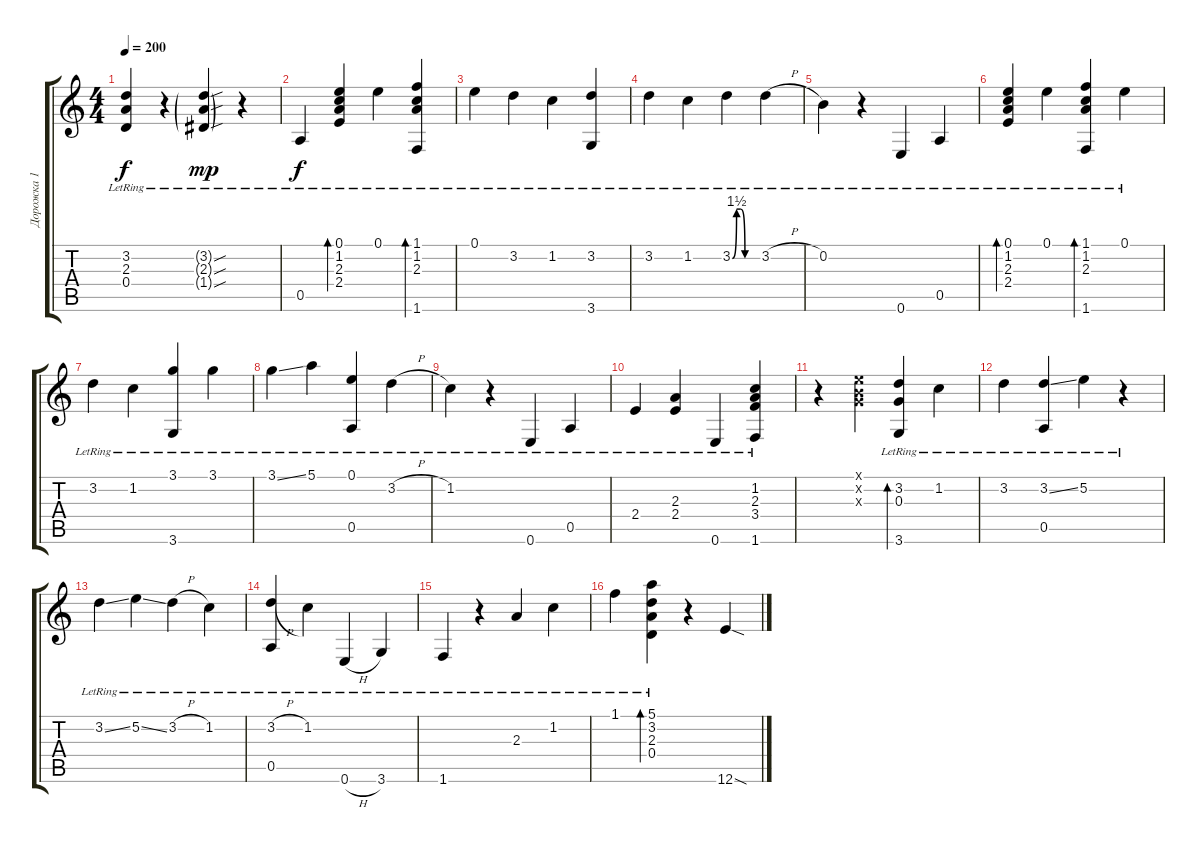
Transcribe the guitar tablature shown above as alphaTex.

\track ("Дорожка 1" "Дорожка 1") {instrument acousticguitarsteel}
\staff {score tabs}
\tuning (E4 B3 G3 D3 A2 E2) {hide}
\ts (4 4)
\tempo 200
\clef g2
\ks c
(3.2{lr} 2.3{lr} 0.4{lr}).4{dy f} r.4 (3.2{sou g lr} 2.3{sou g lr} 1.4{sou g lr}).4{dy mp} r.4 |
0.5{lr}.4{dy f} (0.1{lr} 1.2{lr} 2.3{lr} 2.4{lr}).4{bd 480} 0.1{lr}.4 (1.1{lr} 1.2{lr} 2.3{lr} 1.6{lr}).4{bd 480} |
0.1{lr}.4 3.2{lr}.4 1.2{lr}.4 (3.2{lr} 3.6{lr}).4 |
3.2{lr}.4 1.2{lr}.4 3.2{be (custom 0 0 10 6 20 6 30 0 60 0) lr}.4 3.2{h lr}.4 |
0.2{lr}.4 r.4 0.6{lr}.4 0.5{lr}.4 |
(0.1{lr} 1.2{lr} 2.3{lr} 2.4{lr}).4{bd 480} 0.1{lr}.4 (1.1{lr} 1.2{lr} 2.3{lr} 1.6{lr}).4{bd 480} 0.1{lr}.4 |
3.2{lr}.4 1.2{lr}.4 (3.1{lr} 3.6{lr}).4 3.1{lr}.4 |
3.1{ss lr}.4 5.1{lr}.4 (0.1{lr} 0.5{lr}).4 3.2{h lr}.4 |
1.2{lr}.4 r.4 0.6{lr}.4 0.5{lr}.4 |
2.4{lr}.4 (2.3{lr} 2.4{lr}).4 0.6{lr}.4 (1.2{lr} 2.3{lr} 3.4{lr} 1.6{lr}).4 |
r.4 (0.1{x} 0.2{x} 0.3{x}).4 (3.2{lr} 0.3{lr} 3.6{lr}).4{bd 480} 1.2{lr}.4 |
3.2{lr}.4 (3.2{ss lr} 0.5{lr}).4 5.2{lr}.4 r.4 |
3.2{ss lr}.4 5.2{ss lr}.4 3.2{h lr}.4 1.2{lr}.4 |
(3.2{h lr} 0.5{lr}).4 1.2{lr}.4 0.6{h lr}.4 3.6{lr}.4 |
1.6{lr}.4 r.4 2.3{lr}.4 1.2{lr}.4 |
1.1{lr}.4 (5.1{lr} 3.2{lr} 2.3{lr} 0.4{lr}).4{bd 480} r.4 12.6{sod}.4
